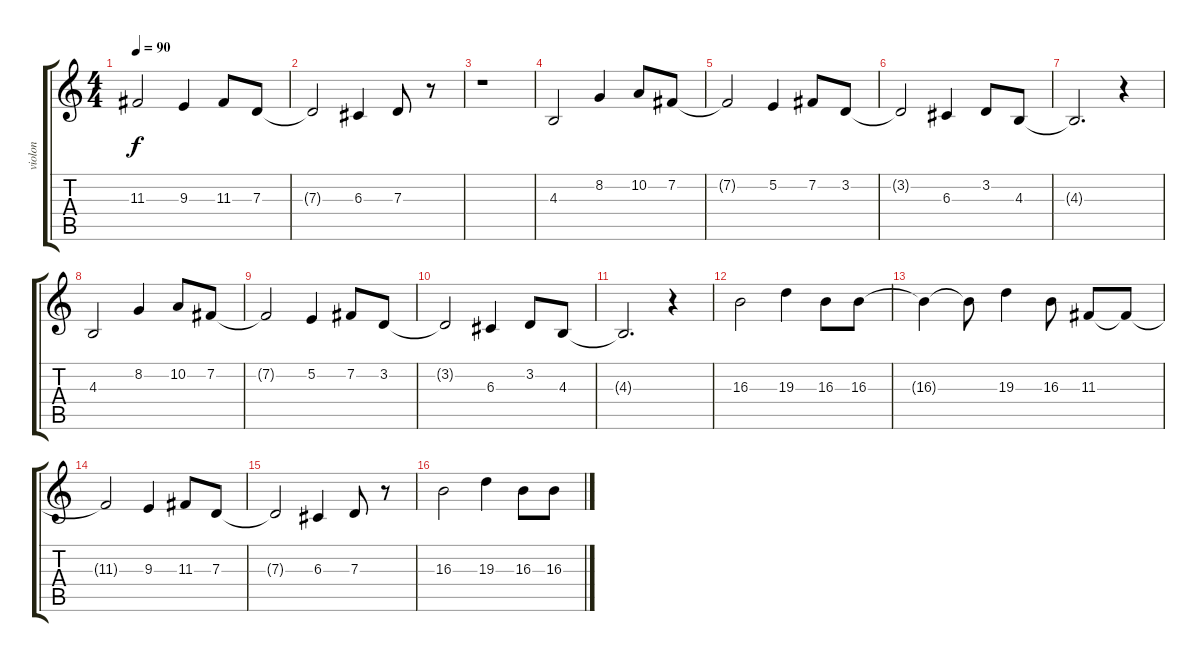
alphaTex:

\track ("violon" "violon") {instrument viola}
\staff {score tabs}
\tuning (E4 B3 G3 D3 A2 E2) {hide}
\ts (4 4)
\tempo 90
\clef g2
\ks c
11.3{t}.2{dy f} 9.3.4 11.3.8 7.3.8 |
7.3{t}.2 6.3.4 7.3.8 r.8 |
r.1 |
4.3.2 8.2.4 10.2.8 7.2.8 |
7.2{t}.2 5.2.4 7.2.8 3.2.8 |
3.2{t}.2 6.3.4 3.2.8 4.3.8 |
4.3{t}.2{d} r.4 |
4.3.2 8.2.4 10.2.8 7.2.8 |
7.2{t}.2 5.2.4 7.2.8 3.2.8 |
3.2{t}.2 6.3.4 3.2.8 4.3.8 |
4.3{t}.2{d} r.4 |
16.3.2 19.3.4 16.3.8 16.3.8 |
16.3{t}.4 16.3{t}.8 19.3.4 16.3.8 11.3.8 11.3{t}.8 |
11.3{t}.2 9.3.4 11.3.8 7.3.8 |
7.3{t}.2 6.3.4 7.3.8 r.8 |
16.3.2 19.3.4 16.3.8 16.3.8
